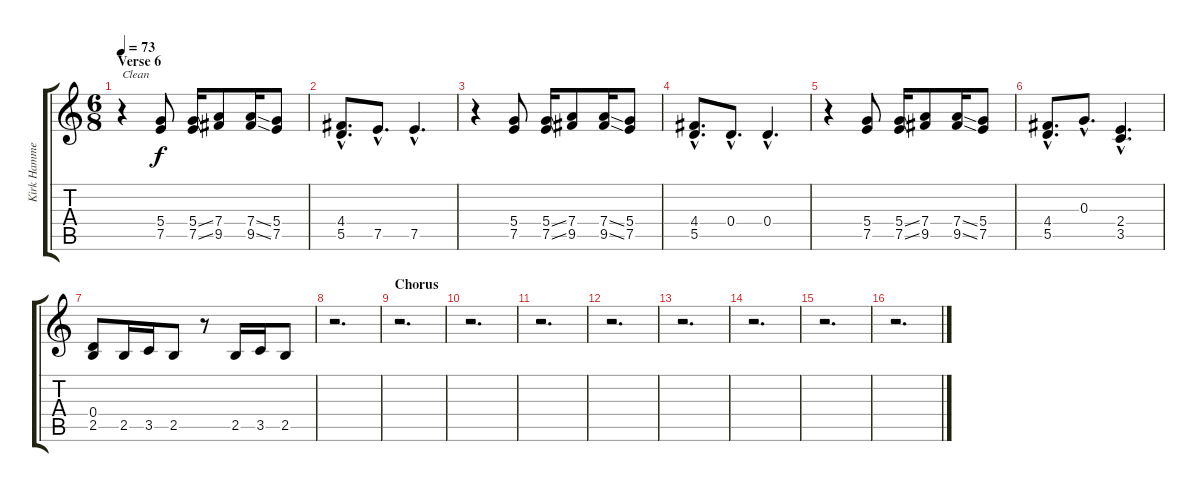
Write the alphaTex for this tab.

\track ("Kirk Hammet" "Kirk Hamme") {instrument electricguitarclean}
\staff {score tabs}
\tuning (E4 B3 G3 D3 A2 E2) {hide}
\ts (6 8)
\section ("" "Verse 6")
\tempo 73
\clef g2
\ks c
r.4{txt "Clean" dy f volume 11 instrument electricguitarclean} (5.4 7.5).8 (5.4{ss} 7.5{ss}).16 (7.4 9.5).8 (7.4{ss} 9.5{ss}).16 (5.4 7.5).8 |
(4.4{hac} 5.5{hac}).8{d} 7.5{hac}.8{d} 7.5{hac}.4{d} |
r.4 (5.4 7.5).8 (5.4{ss} 7.5{ss}).16 (7.4 9.5).8 (7.4{ss} 9.5{ss}).16 (5.4 7.5).8 |
(4.4{hac} 5.5{hac}).8{d} 0.4{hac}.8{d} 0.4{hac}.4{d} |
r.4 (5.4 7.5).8 (5.4{ss} 7.5{ss}).16 (7.4 9.5).8 (7.4{ss} 9.5{ss}).16 (5.4 7.5).8 |
(4.4{hac} 5.5{hac}).8{d} 0.3{hac}.8{d} (2.4{hac} 3.5{hac}).4{d} |
(0.4 2.5).8 2.5.16 3.5.16 2.5.8 r.8 2.5.16 3.5.16 2.5.8 |
r.2{d} |
\section ("" "Chorus")
r.2{d} |
r.2{d} |
r.2{d} |
r.2{d} |
r.2{d} |
r.2{d} |
r.2{d} |
r.2{d}
